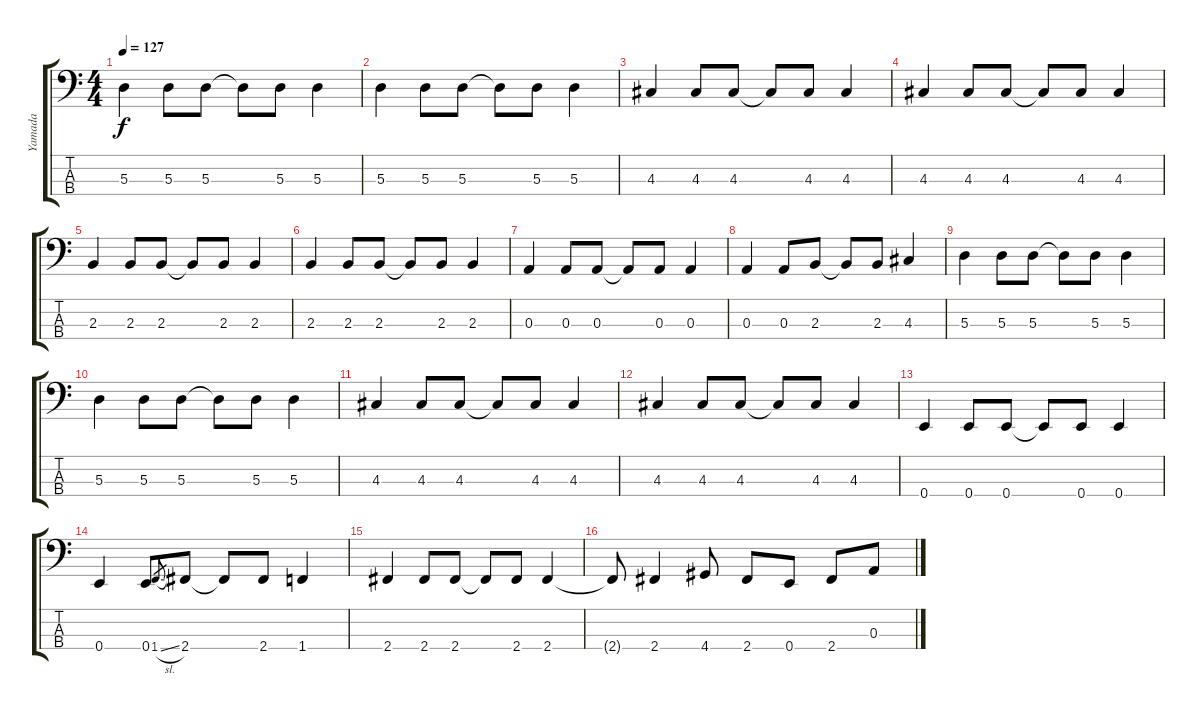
\track ("Yamada" "Yamada") {instrument electricbasspick}
\staff {score tabs}
\tuning (G2 D2 A1 E1) {hide}
\ts (4 4)
\tempo 127
\clef f4
\ks c
5.3.4{dy f} 5.3.8 5.3.8 5.3{t}.8 5.3.8 5.3.4 |
5.3.4 5.3.8 5.3.8 5.3{t}.8 5.3.8 5.3.4 |
4.3.4 4.3.8 4.3.8 4.3{t}.8 4.3.8 4.3.4 |
4.3.4 4.3.8 4.3.8 4.3{t}.8 4.3.8 4.3.4 |
2.3.4 2.3.8 2.3.8 2.3{t}.8 2.3.8 2.3.4 |
2.3.4 2.3.8 2.3.8 2.3{t}.8 2.3.8 2.3.4 |
0.3.4 0.3.8 0.3.8 0.3{t}.8 0.3.8 0.3.4 |
0.3.4 0.3.8 2.3.8 2.3{t}.8 2.3.8 4.3.4 |
5.3.4 5.3.8 5.3.8 5.3{t}.8 5.3.8 5.3.4 |
5.3.4 5.3.8 5.3.8 5.3{t}.8 5.3.8 5.3.4 |
4.3.4 4.3.8 4.3.8 4.3{t}.8 4.3.8 4.3.4 |
4.3.4 4.3.8 4.3.8 4.3{t}.8 4.3.8 4.3.4 |
0.4.4 0.4.8 0.4.8 0.4{t}.8 0.4.8 0.4.4 |
0.4.4 0.4.8 1.4{sl}.8{gr} 2.4.8 2.4{t}.8 2.4.8 1.4.4 |
2.4.4 2.4.8 2.4.8 2.4{t}.8 2.4.8 2.4.4 |
2.4{t}.8 2.4.4 4.4.8 2.4.8 0.4.8 2.4.8 0.3.8
